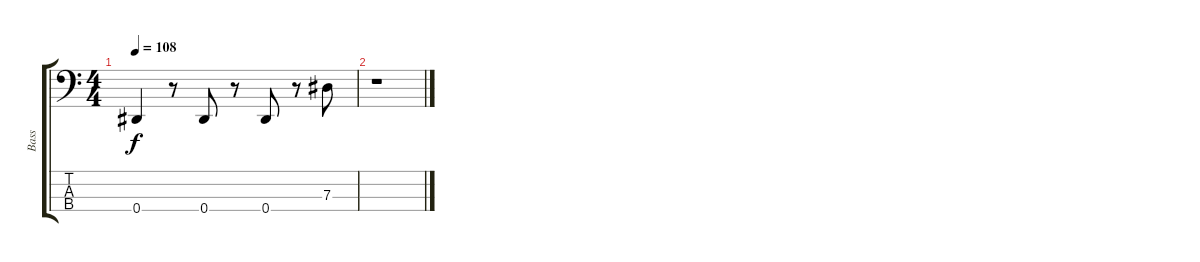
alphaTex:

\track ("Bass" "Bass") {instrument electricbassfinger}
\staff {score tabs}
\tuning (Gb2 Db2 Ab1 Eb1) {hide}
\ts (4 4)
\tempo 108
\clef f4
\ks c
0.4.4{dy f} r.8 0.4.8 r.8 0.4.8 r.8 7.3.8 |
r.1
